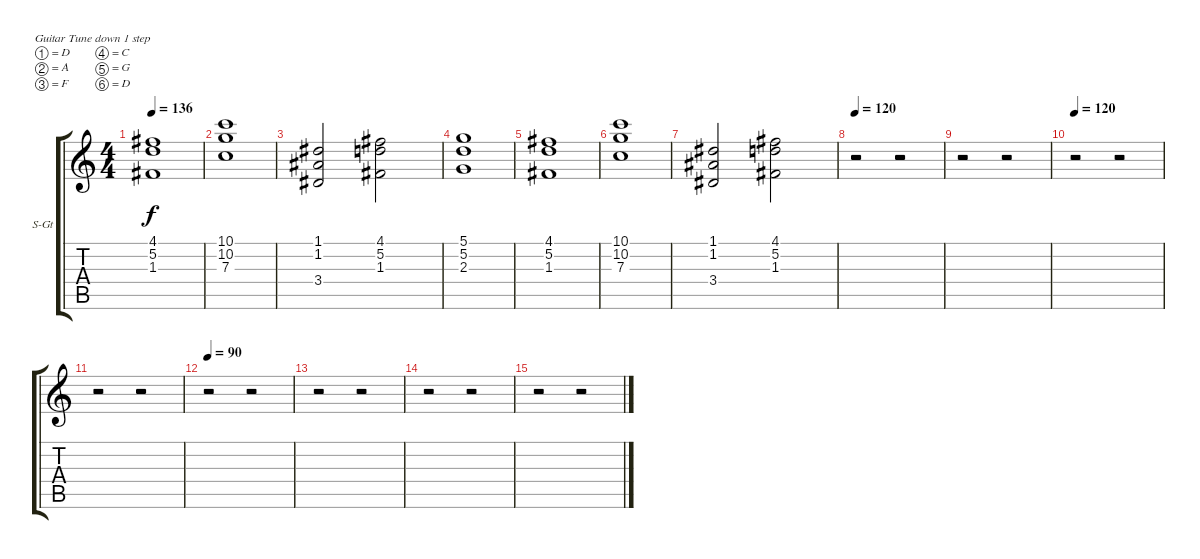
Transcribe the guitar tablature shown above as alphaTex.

\bracketExtendMode groupsimilarinstruments
\firstSystemTrackNameOrientation horizontal
\otherSystemsTrackNameOrientation horizontal
\track ("Martin - Keyboard1" "S-Gt") {instrument churchorgan}
\staff {score tabs}
\tuning (D4 A3 F3 C3 G2 D2)
\displaytranspose 12
\ts (4 4)
\tempo 136
\clef g2
\ks c
(4.1 5.2 1.3).1{dy f} |
(10.1 10.2 7.3).1 |
(1.1 1.2 3.4).2 (4.1 5.2 1.3).2 |
(5.1 5.2 2.3).1 |
(4.1 5.2 1.3).1 |
(10.1 10.2 7.3).1 |
(1.1 1.2 3.4).2 (4.1 5.2 1.3).2 |
\tempo 120
r.2 r.2 |
r.2 r.2 |
\tempo 120
r.2 r.2 |
r.2 r.2 |
\tempo 90
r.2 r.2 |
r.2 r.2 |
r.2 r.2 |
r.2 r.2
